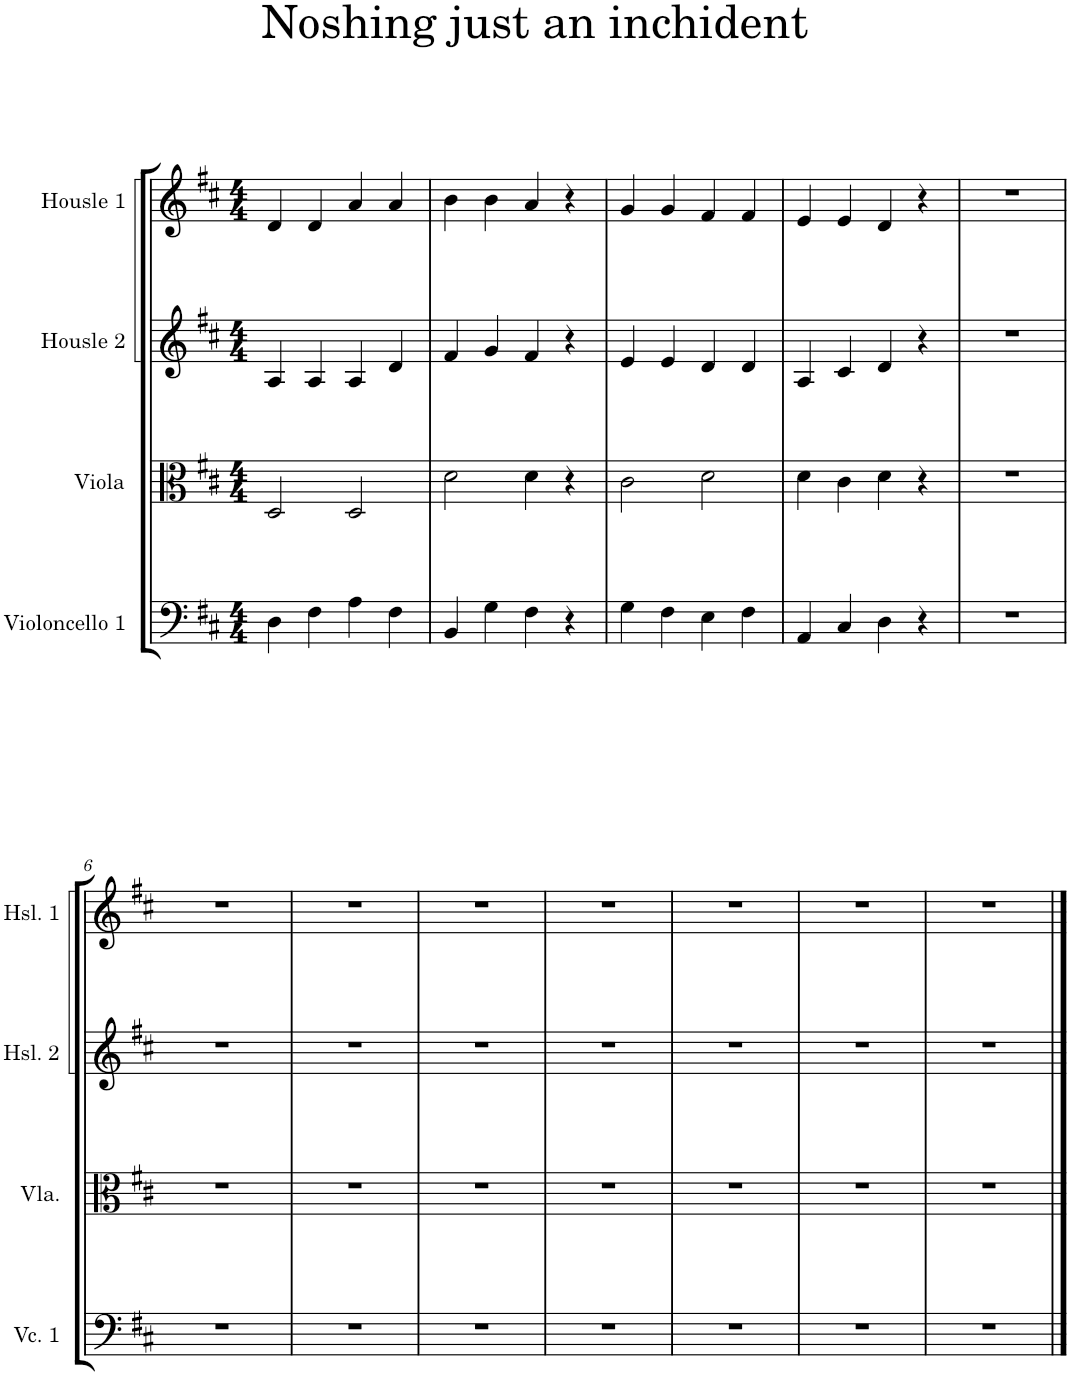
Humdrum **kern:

**kern	**kern	**kern	**kern
*part4	*part3	*part2	*part1
*staff4	*staff3	*staff2	*staff1
*I"Violoncello 1	*I"Viola	*I"Housle 2	*I"Housle 1
*I'Vc. 1	*I'Vla.	*I'Hsl. 2	*I'Hsl. 1
*clefF4	*clefC3	*clefG2	*clefG2
*k[f#c#]	*k[f#c#]	*k[f#c#]	*k[f#c#]
*M4/4	*M4/4	*M4/4	*M4/4
=1	=1	=1	=1
4D\	2D/	4A/	4d/
4F#\	.	4A/	4d/
4A\	2D/	4A/	4a/
4F#\	.	4d/	4a/
=2	=2	=2	=2
4BB/	2d\	4f#/	4b\
4G\	.	4g/	4b\
4F#\	4d\	4f#/	4a/
4r	4r	4r	4r
=3	=3	=3	=3
4G\	2c#\	4e/	4g/
4F#\	.	4e/	4g/
4E\	2d\	4d/	4f#/
4F#\	.	4d/	4f#/
=4	=4	=4	=4
4AA/	4d\	4A/	4e/
4C#/	4c#\	4c#/	4e/
4D\	4d\	4d/	4d/
4r	4r	4r	4r
=5	=5	=5	=5
1r	1r	1r	1r
!!LO:LB:g=z
=6	=6	=6	=6
1r	1r	1r	1r
=7	=7	=7	=7
1r	1r	1r	1r
=8	=8	=8	=8
1r	1r	1r	1r
=9	=9	=9	=9
1r	1r	1r	1r
=10	=10	=10	=10
1r	1r	1r	1r
=11	=11	=11	=11
1r	1r	1r	1r
=12	=12	=12	=12
1r	1r	1r	1r
==	==	==	==
*-	*-	*-	*-
